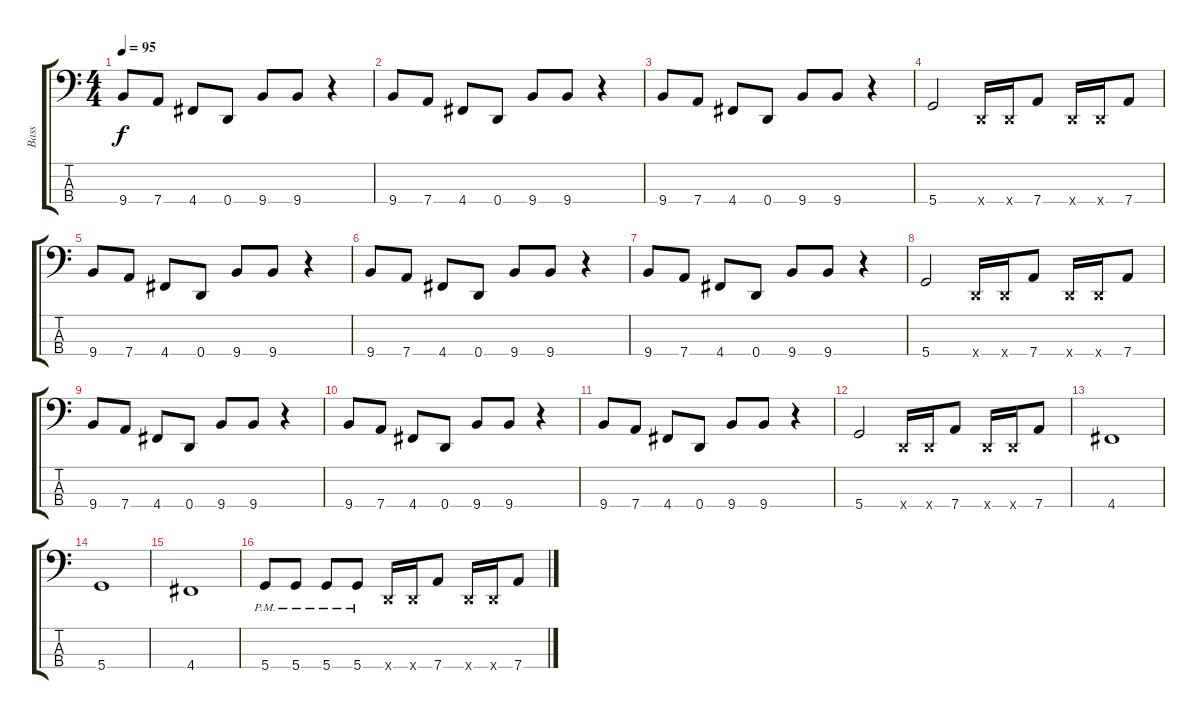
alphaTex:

\track ("Bass" "Bass") {instrument electricbasspick}
\staff {score tabs}
\tuning (G2 D2 A1 D1) {hide}
\ts (4 4)
\tempo 95
\clef f4
\ks c
9.4.8{dy f instrument electricbasspick} 7.4.8 4.4.8 0.4.8 9.4.8 9.4.8 r.4 |
9.4.8 7.4.8 4.4.8 0.4.8 9.4.8 9.4.8 r.4 |
9.4.8 7.4.8 4.4.8 0.4.8 9.4.8 9.4.8 r.4 |
5.4.2 0.4{x}.16 0.4{x}.16 7.4.8 0.4{x}.16 0.4{x}.16 7.4.8 |
9.4.8 7.4.8 4.4.8 0.4.8 9.4.8 9.4.8 r.4 |
9.4.8 7.4.8 4.4.8 0.4.8 9.4.8 9.4.8 r.4 |
9.4.8 7.4.8 4.4.8 0.4.8 9.4.8 9.4.8 r.4 |
5.4.2 0.4{x}.16 0.4{x}.16 7.4.8 0.4{x}.16 0.4{x}.16 7.4.8 |
9.4.8 7.4.8 4.4.8 0.4.8 9.4.8 9.4.8 r.4 |
9.4.8 7.4.8 4.4.8 0.4.8 9.4.8 9.4.8 r.4 |
9.4.8 7.4.8 4.4.8 0.4.8 9.4.8 9.4.8 r.4 |
5.4.2 0.4{x}.16 0.4{x}.16 7.4.8 0.4{x}.16 0.4{x}.16 7.4.8 |
4.4.1 |
5.4.1 |
4.4.1 |
5.4{pm}.8 5.4{pm}.8 5.4{pm}.8 5.4{pm}.8 0.4{x}.16 0.4{x}.16 7.4.8 0.4{x}.16 0.4{x}.16 7.4.8
